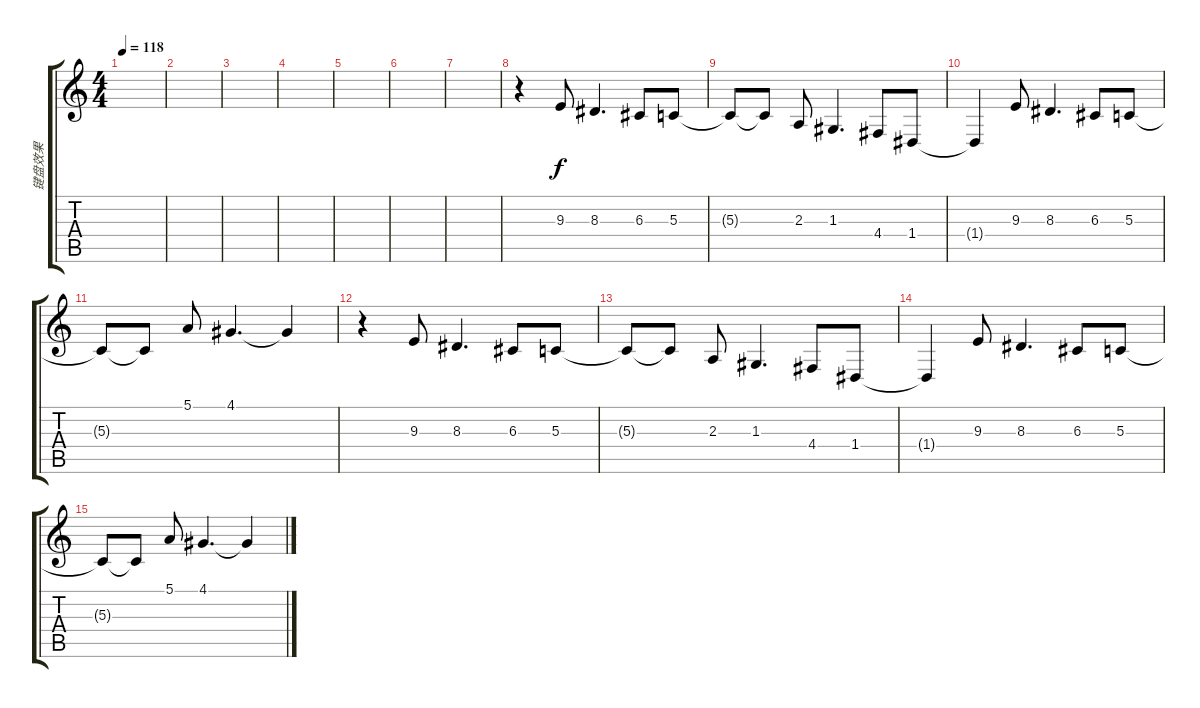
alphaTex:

\track ("键盘效果" "键盘效果") {instrument fx5brightness}
\staff {score tabs}
\tuning (E4 B3 G3 D3 A2 E2) {hide}
\ts (4 4)
\tempo 118
\clef g2
\ks c
|
|
|
|
|
|
|
r.4 9.3.8 8.3.4{d} 6.3.8 5.3.8 |
5.3{t}.8 5.3{t}.8 2.3.8 1.3.4{d} 4.4.8 1.4.8 |
1.4{t}.4 9.3.8 8.3.4{d} 6.3.8 5.3.8 |
5.3{t}.8 5.3{t}.8 5.1.8 4.1.4{d} 4.1{t}.4 |
r.4 9.3.8 8.3.4{d} 6.3.8 5.3.8 |
5.3{t}.8 5.3{t}.8 2.3.8 1.3.4{d} 4.4.8 1.4.8 |
1.4{t}.4 9.3.8 8.3.4{d} 6.3.8 5.3.8 |
5.3{t}.8 5.3{t}.8 5.1.8 4.1.4{d} 4.1{t}.4
